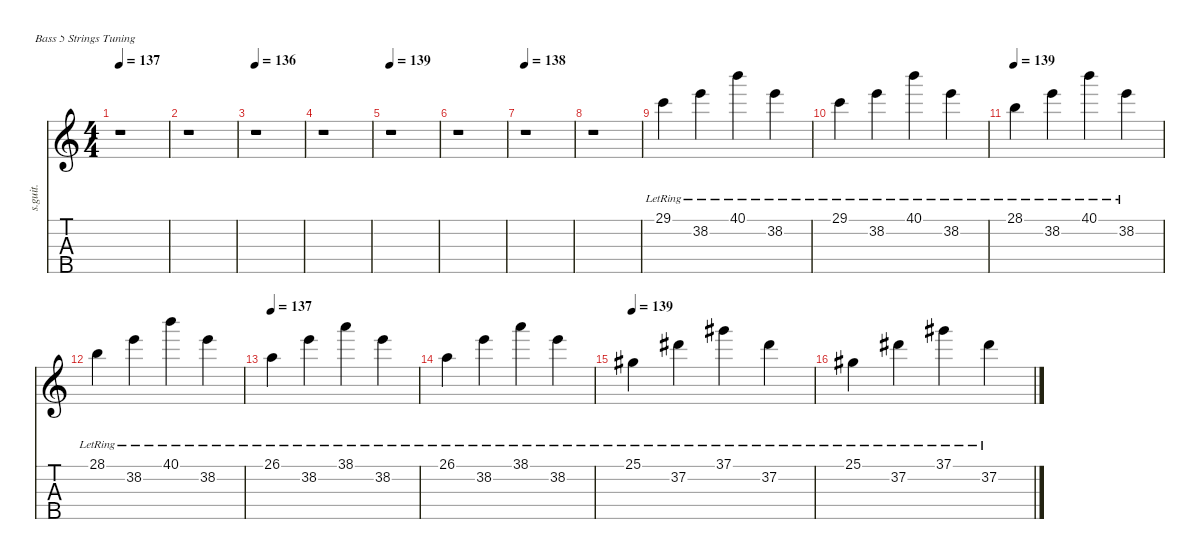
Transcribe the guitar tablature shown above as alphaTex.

\defaultSystemsLayout 4
\hideDynamics
\bracketExtendMode nobrackets
\track ("Acoustic Piano (Left Hand)" "s.guit.") {instrument acousticgrandpiano}
\staff {score tabs}
\tuning (G2 D2 A1 E1 B0)
\displaytranspose 12
\ts (4 4)
\beaming (8 2 2 2 2)
\tempo 137
\clef g2
\ks c
r.1{dy f} |
r.1 |
\tempo 136
r.1 |
r.1 |
\tempo 139
r.1 |
r.1 |
\tempo 138
r.1 |
r.1 |
29.1{lr}.4{lyrics (0 "") lyrics (1 "") lyrics (2 "") lyrics (3 "") lyrics (4 "")} 38.2{lr}.4{lyrics (0 "") lyrics (1 "") lyrics (2 "") lyrics (3 "") lyrics (4 "")} 40.1{lr}.4{lyrics (0 "") lyrics (1 "") lyrics (2 "") lyrics (3 "") lyrics (4 "")} 38.2{lr}.4{lyrics (0 "") lyrics (1 "") lyrics (2 "") lyrics (3 "") lyrics (4 "")} |
29.1{lr}.4{lyrics (0 "") lyrics (1 "") lyrics (2 "") lyrics (3 "") lyrics (4 "")} 38.2{lr}.4{lyrics (0 "") lyrics (1 "") lyrics (2 "") lyrics (3 "") lyrics (4 "")} 40.1{lr}.4{lyrics (0 "") lyrics (1 "") lyrics (2 "") lyrics (3 "") lyrics (4 "")} 38.2{lr}.4{lyrics (0 "") lyrics (1 "") lyrics (2 "") lyrics (3 "") lyrics (4 "")} |
\tempo 139
28.1{lr}.4{lyrics (0 "") lyrics (1 "") lyrics (2 "") lyrics (3 "") lyrics (4 "")} 38.2{lr}.4{lyrics (0 "") lyrics (1 "") lyrics (2 "") lyrics (3 "") lyrics (4 "")} 40.1{lr}.4{lyrics (0 "") lyrics (1 "") lyrics (2 "") lyrics (3 "") lyrics (4 "")} 38.2{lr}.4{lyrics (0 "") lyrics (1 "") lyrics (2 "") lyrics (3 "") lyrics (4 "")} |
28.1{lr}.4{lyrics (0 "") lyrics (1 "") lyrics (2 "") lyrics (3 "") lyrics (4 "")} 38.2{lr}.4{lyrics (0 "") lyrics (1 "") lyrics (2 "") lyrics (3 "") lyrics (4 "")} 40.1{lr}.4{lyrics (0 "") lyrics (1 "") lyrics (2 "") lyrics (3 "") lyrics (4 "")} 38.2{lr}.4{lyrics (0 "") lyrics (1 "") lyrics (2 "") lyrics (3 "") lyrics (4 "")} |
\tempo 137
26.1{lr}.4{lyrics (0 "") lyrics (1 "") lyrics (2 "") lyrics (3 "") lyrics (4 "")} 38.2{lr}.4{lyrics (0 "") lyrics (1 "") lyrics (2 "") lyrics (3 "") lyrics (4 "")} 38.1{lr}.4{lyrics (0 "") lyrics (1 "") lyrics (2 "") lyrics (3 "") lyrics (4 "")} 38.2{lr}.4{lyrics (0 "") lyrics (1 "") lyrics (2 "") lyrics (3 "") lyrics (4 "")} |
26.1{lr}.4{lyrics (0 "") lyrics (1 "") lyrics (2 "") lyrics (3 "") lyrics (4 "")} 38.2{lr}.4{lyrics (0 "") lyrics (1 "") lyrics (2 "") lyrics (3 "") lyrics (4 "")} 38.1{lr}.4{lyrics (0 "") lyrics (1 "") lyrics (2 "") lyrics (3 "") lyrics (4 "")} 38.2{lr}.4{lyrics (0 "") lyrics (1 "") lyrics (2 "") lyrics (3 "") lyrics (4 "")} |
\tempo 139
25.1{lr acc #}.4{lyrics (0 "") lyrics (1 "") lyrics (2 "") lyrics (3 "") lyrics (4 "")} 37.2{lr acc #}.4{lyrics (0 "") lyrics (1 "") lyrics (2 "") lyrics (3 "") lyrics (4 "")} 37.1{lr acc #}.4{lyrics (0 "") lyrics (1 "") lyrics (2 "") lyrics (3 "") lyrics (4 "")} 37.2{lr acc #}.4{lyrics (0 "") lyrics (1 "") lyrics (2 "") lyrics (3 "") lyrics (4 "")} |
25.1{lr acc #}.4{lyrics (0 "") lyrics (1 "") lyrics (2 "") lyrics (3 "") lyrics (4 "")} 37.2{lr acc #}.4{lyrics (0 "") lyrics (1 "") lyrics (2 "") lyrics (3 "") lyrics (4 "")} 37.1{lr acc #}.4{lyrics (0 "") lyrics (1 "") lyrics (2 "") lyrics (3 "") lyrics (4 "")} 37.2{lr acc #}.4{lyrics (0 "") lyrics (1 "") lyrics (2 "") lyrics (3 "") lyrics (4 "")}
